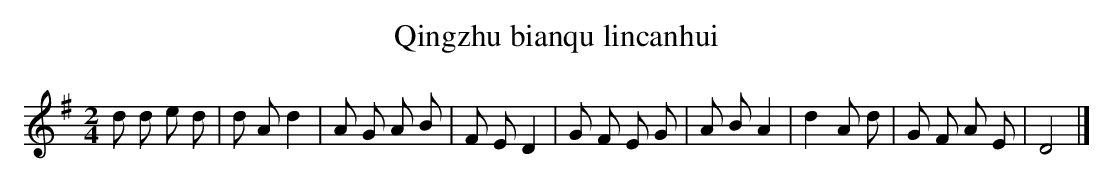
X:1
T: Qingzhu bianqu lincanhui
L: 1/8
M: 2/4
K: G
d d e d [I:setbarnb 1]|
d Ad2 |
A G A B |
F ED2 |
G F E G |
A BA2 |
d2A d |
G F A E |
D4 |]
